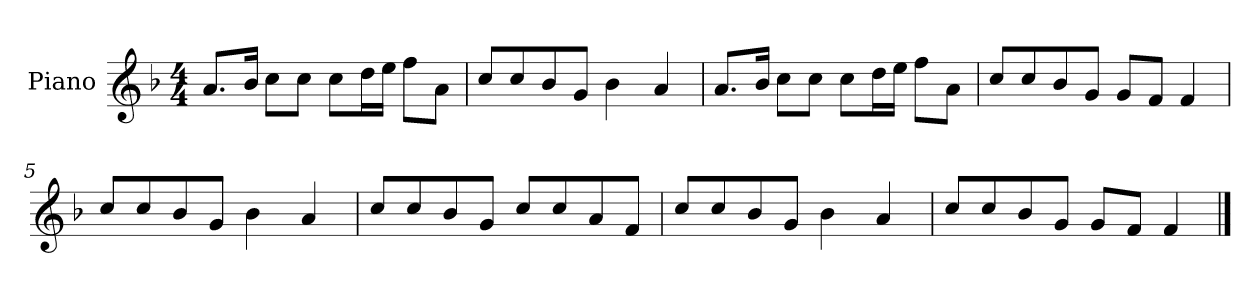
**kern
*part1
*staff1
*I"Piano
*I'P-no
*clefG2
*k[b-]
*M4/4
*MM90
=1
8.a/L
16b-/Jk
8cc\L
8cc\J
8cc\L
16dd\L
16ee\JJ
8ff\L
8a\J
=2
8cc/L
8cc/
8b-/
8g/J
4b-\
4a/
=3
8.a/L
16b-/Jk
8cc\L
8cc\J
8cc\L
16dd\L
16ee\JJ
8ff\L
8a\J
=4
8cc/L
8cc/
8b-/
8g/J
8g/L
8f/J
4f/
=5
8cc/L
8cc/
8b-/
8g/J
4b-\
4a/
!!LO:LB:g=z
=6
8cc/L
8cc/
8b-/
8g/J
8cc/L
8cc/
8a/
8f/J
=7
8cc/L
8cc/
8b-/
8g/J
4b-\
4a/
=8
8cc/L
8cc/
8b-/
8g/J
8g/L
8f/J
4f/
==
*-
